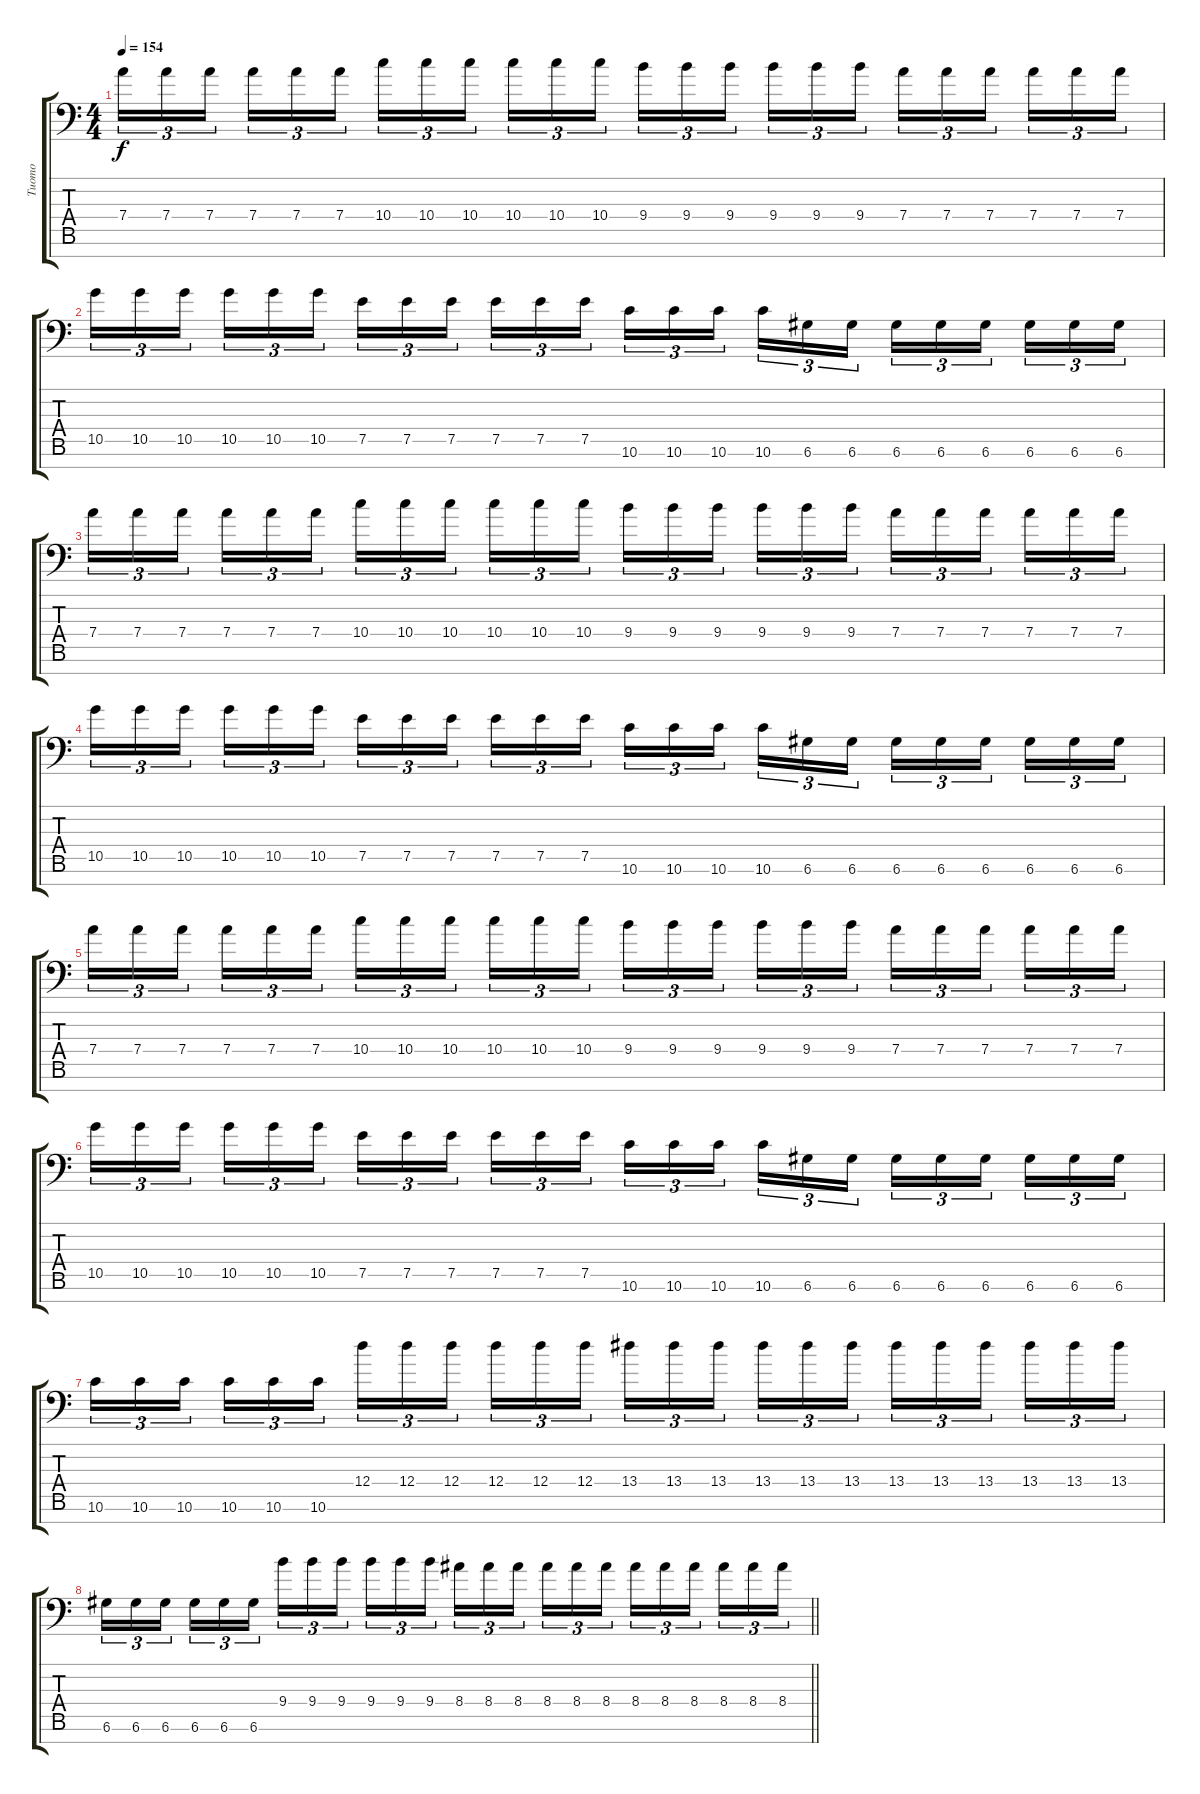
\track ("Tuomo" "Tuomo") {instrument distortionguitar}
\staff {score tabs}
\tuning (E4 B3 G3 D3 A2 D2 A1) {hide}
\ts (4 4)
\tempo 154
\clef f4
\ks c
7.4.16{tu (3 2) dy f} 7.4.16{tu (3 2)} 7.4.16{tu (3 2)} 7.4.16{tu (3 2)} 7.4.16{tu (3 2)} 7.4.16{tu (3 2)} 10.4.16{tu (3 2)} 10.4.16{tu (3 2)} 10.4.16{tu (3 2)} 10.4.16{tu (3 2)} 10.4.16{tu (3 2)} 10.4.16{tu (3 2)} 9.4.16{tu (3 2)} 9.4.16{tu (3 2)} 9.4.16{tu (3 2)} 9.4.16{tu (3 2)} 9.4.16{tu (3 2)} 9.4.16{tu (3 2)} 7.4.16{tu (3 2)} 7.4.16{tu (3 2)} 7.4.16{tu (3 2)} 7.4.16{tu (3 2)} 7.4.16{tu (3 2)} 7.4.16{tu (3 2)} |
10.5.16{tu (3 2)} 10.5.16{tu (3 2)} 10.5.16{tu (3 2)} 10.5.16{tu (3 2)} 10.5.16{tu (3 2)} 10.5.16{tu (3 2)} 7.5.16{tu (3 2)} 7.5.16{tu (3 2)} 7.5.16{tu (3 2)} 7.5.16{tu (3 2)} 7.5.16{tu (3 2)} 7.5.16{tu (3 2)} 10.6.16{tu (3 2)} 10.6.16{tu (3 2)} 10.6.16{tu (3 2)} 10.6.16{tu (3 2)} 6.6.16{tu (3 2)} 6.6.16{tu (3 2)} 6.6.16{tu (3 2)} 6.6.16{tu (3 2)} 6.6.16{tu (3 2)} 6.6.16{tu (3 2)} 6.6.16{tu (3 2)} 6.6.16{tu (3 2)} |
7.4.16{tu (3 2)} 7.4.16{tu (3 2)} 7.4.16{tu (3 2)} 7.4.16{tu (3 2)} 7.4.16{tu (3 2)} 7.4.16{tu (3 2)} 10.4.16{tu (3 2)} 10.4.16{tu (3 2)} 10.4.16{tu (3 2)} 10.4.16{tu (3 2)} 10.4.16{tu (3 2)} 10.4.16{tu (3 2)} 9.4.16{tu (3 2)} 9.4.16{tu (3 2)} 9.4.16{tu (3 2)} 9.4.16{tu (3 2)} 9.4.16{tu (3 2)} 9.4.16{tu (3 2)} 7.4.16{tu (3 2)} 7.4.16{tu (3 2)} 7.4.16{tu (3 2)} 7.4.16{tu (3 2)} 7.4.16{tu (3 2)} 7.4.16{tu (3 2)} |
10.5.16{tu (3 2)} 10.5.16{tu (3 2)} 10.5.16{tu (3 2)} 10.5.16{tu (3 2)} 10.5.16{tu (3 2)} 10.5.16{tu (3 2)} 7.5.16{tu (3 2)} 7.5.16{tu (3 2)} 7.5.16{tu (3 2)} 7.5.16{tu (3 2)} 7.5.16{tu (3 2)} 7.5.16{tu (3 2)} 10.6.16{tu (3 2)} 10.6.16{tu (3 2)} 10.6.16{tu (3 2)} 10.6.16{tu (3 2)} 6.6.16{tu (3 2)} 6.6.16{tu (3 2)} 6.6.16{tu (3 2)} 6.6.16{tu (3 2)} 6.6.16{tu (3 2)} 6.6.16{tu (3 2)} 6.6.16{tu (3 2)} 6.6.16{tu (3 2)} |
7.4.16{tu (3 2)} 7.4.16{tu (3 2)} 7.4.16{tu (3 2)} 7.4.16{tu (3 2)} 7.4.16{tu (3 2)} 7.4.16{tu (3 2)} 10.4.16{tu (3 2)} 10.4.16{tu (3 2)} 10.4.16{tu (3 2)} 10.4.16{tu (3 2)} 10.4.16{tu (3 2)} 10.4.16{tu (3 2)} 9.4.16{tu (3 2)} 9.4.16{tu (3 2)} 9.4.16{tu (3 2)} 9.4.16{tu (3 2)} 9.4.16{tu (3 2)} 9.4.16{tu (3 2)} 7.4.16{tu (3 2)} 7.4.16{tu (3 2)} 7.4.16{tu (3 2)} 7.4.16{tu (3 2)} 7.4.16{tu (3 2)} 7.4.16{tu (3 2)} |
10.5.16{tu (3 2)} 10.5.16{tu (3 2)} 10.5.16{tu (3 2)} 10.5.16{tu (3 2)} 10.5.16{tu (3 2)} 10.5.16{tu (3 2)} 7.5.16{tu (3 2)} 7.5.16{tu (3 2)} 7.5.16{tu (3 2)} 7.5.16{tu (3 2)} 7.5.16{tu (3 2)} 7.5.16{tu (3 2)} 10.6.16{tu (3 2)} 10.6.16{tu (3 2)} 10.6.16{tu (3 2)} 10.6.16{tu (3 2)} 6.6.16{tu (3 2)} 6.6.16{tu (3 2)} 6.6.16{tu (3 2)} 6.6.16{tu (3 2)} 6.6.16{tu (3 2)} 6.6.16{tu (3 2)} 6.6.16{tu (3 2)} 6.6.16{tu (3 2)} |
10.6.16{tu (3 2)} 10.6.16{tu (3 2)} 10.6.16{tu (3 2)} 10.6.16{tu (3 2)} 10.6.16{tu (3 2)} 10.6.16{tu (3 2)} 12.4.16{tu (3 2)} 12.4.16{tu (3 2)} 12.4.16{tu (3 2)} 12.4.16{tu (3 2)} 12.4.16{tu (3 2)} 12.4.16{tu (3 2)} 13.4.16{tu (3 2)} 13.4.16{tu (3 2)} 13.4.16{tu (3 2)} 13.4.16{tu (3 2)} 13.4.16{tu (3 2)} 13.4.16{tu (3 2)} 13.4.16{tu (3 2)} 13.4.16{tu (3 2)} 13.4.16{tu (3 2)} 13.4.16{tu (3 2)} 13.4.16{tu (3 2)} 13.4.16{tu (3 2)} |
\barLineRight lightlight
6.6.16{tu (3 2)} 6.6.16{tu (3 2)} 6.6.16{tu (3 2)} 6.6.16{tu (3 2)} 6.6.16{tu (3 2)} 6.6.16{tu (3 2)} 9.4.16{tu (3 2)} 9.4.16{tu (3 2)} 9.4.16{tu (3 2)} 9.4.16{tu (3 2)} 9.4.16{tu (3 2)} 9.4.16{tu (3 2)} 8.4.16{tu (3 2)} 8.4.16{tu (3 2)} 8.4.16{tu (3 2)} 8.4.16{tu (3 2)} 8.4.16{tu (3 2)} 8.4.16{tu (3 2)} 8.4.16{tu (3 2)} 8.4.16{tu (3 2)} 8.4.16{tu (3 2)} 8.4.16{tu (3 2)} 8.4.16{tu (3 2)} 8.4.16{tu (3 2)}
